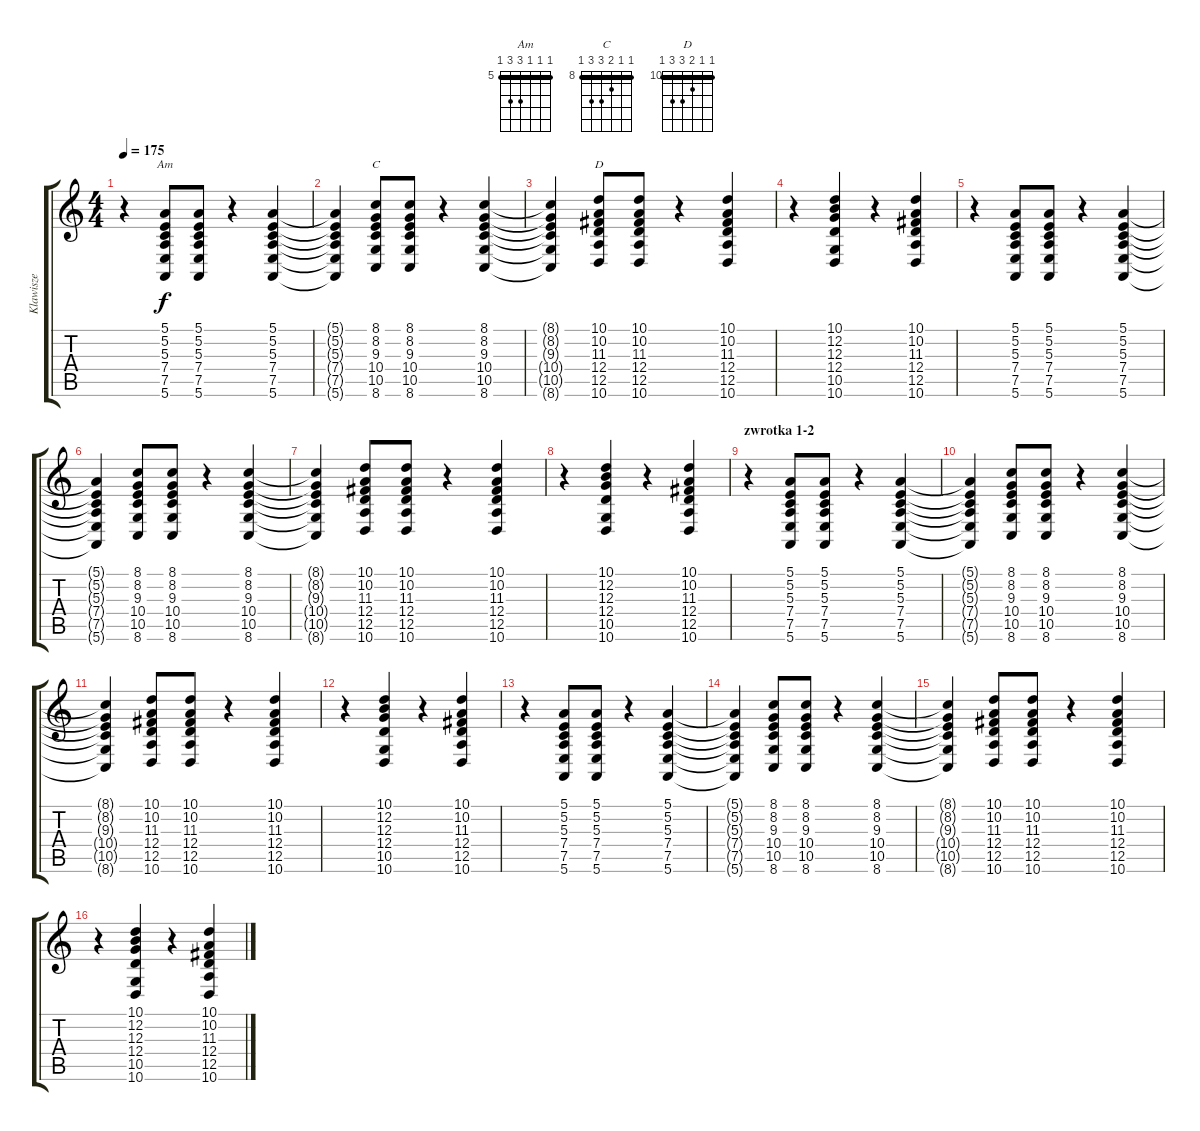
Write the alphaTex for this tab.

\track ("Klawisze" "Klawisze") {instrument acousticgrandpiano}
\staff {score tabs}
\tuning (E4 B3 G3 D3 A2 E2) {hide}
\chord ("Am" 5 5 5 7 7 5) {firstfret 5 barre 5}
\chord ("C" 8 8 9 10 10 8) {firstfret 8 barre 8}
\chord ("D" 10 10 11 12 12 10) {firstfret 10 barre 10}
\ts (4 4)
\tempo 175
\clef g2
\ks c
r.4{dy f} (5.1 5.2 5.3 7.4 7.5 5.6).8{ch "Am"} (5.1 5.2 5.3 7.4 7.5 5.6).8 r.4 (5.1 5.2 5.3 7.4 7.5 5.6).4 |
(5.1{t} 5.2{t} 5.3{t} 7.4{t} 7.5{t} 5.6{t}).4 (8.1 8.2 9.3 10.4 10.5 8.6).8{ch "C"} (8.1 8.2 9.3 10.4 10.5 8.6).8 r.4 (8.1 8.2 9.3 10.4 10.5 8.6).4 |
(8.1{t} 8.2{t} 9.3{t} 10.4{t} 10.5{t} 8.6{t}).4 (10.1 10.2 11.3 12.4 12.5 10.6).8{ch "D"} (10.1 10.2 11.3 12.4 12.5 10.6).8 r.4 (10.1 10.2 11.3 12.4 12.5 10.6).4 |
r.4 (10.1 12.2 12.3 12.4 10.5 10.6).4 r.4 (10.1 10.2 11.3 12.4 12.5 10.6).4 |
r.4 (5.1 5.2 5.3 7.4 7.5 5.6).8 (5.1 5.2 5.3 7.4 7.5 5.6).8 r.4 (5.1 5.2 5.3 7.4 7.5 5.6).4 |
(5.1{t} 5.2{t} 5.3{t} 7.4{t} 7.5{t} 5.6{t}).4 (8.1 8.2 9.3 10.4 10.5 8.6).8 (8.1 8.2 9.3 10.4 10.5 8.6).8 r.4 (8.1 8.2 9.3 10.4 10.5 8.6).4 |
(8.1{t} 8.2{t} 9.3{t} 10.4{t} 10.5{t} 8.6{t}).4 (10.1 10.2 11.3 12.4 12.5 10.6).8 (10.1 10.2 11.3 12.4 12.5 10.6).8 r.4 (10.1 10.2 11.3 12.4 12.5 10.6).4 |
r.4 (10.1 12.2 12.3 12.4 10.5 10.6).4 r.4 (10.1 10.2 11.3 12.4 12.5 10.6).4 |
\section ("" "zwrotka 1-2")
r.4 (5.1 5.2 5.3 7.4 7.5 5.6).8 (5.1 5.2 5.3 7.4 7.5 5.6).8 r.4 (5.1 5.2 5.3 7.4 7.5 5.6).4 |
(5.1{t} 5.2{t} 5.3{t} 7.4{t} 7.5{t} 5.6{t}).4 (8.1 8.2 9.3 10.4 10.5 8.6).8 (8.1 8.2 9.3 10.4 10.5 8.6).8 r.4 (8.1 8.2 9.3 10.4 10.5 8.6).4 |
(8.1{t} 8.2{t} 9.3{t} 10.4{t} 10.5{t} 8.6{t}).4 (10.1 10.2 11.3 12.4 12.5 10.6).8 (10.1 10.2 11.3 12.4 12.5 10.6).8 r.4 (10.1 10.2 11.3 12.4 12.5 10.6).4 |
r.4 (10.1 12.2 12.3 12.4 10.5 10.6).4 r.4 (10.1 10.2 11.3 12.4 12.5 10.6).4 |
r.4 (5.1 5.2 5.3 7.4 7.5 5.6).8 (5.1 5.2 5.3 7.4 7.5 5.6).8 r.4 (5.1 5.2 5.3 7.4 7.5 5.6).4 |
(5.1{t} 5.2{t} 5.3{t} 7.4{t} 7.5{t} 5.6{t}).4 (8.1 8.2 9.3 10.4 10.5 8.6).8 (8.1 8.2 9.3 10.4 10.5 8.6).8 r.4 (8.1 8.2 9.3 10.4 10.5 8.6).4 |
(8.1{t} 8.2{t} 9.3{t} 10.4{t} 10.5{t} 8.6{t}).4 (10.1 10.2 11.3 12.4 12.5 10.6).8 (10.1 10.2 11.3 12.4 12.5 10.6).8 r.4 (10.1 10.2 11.3 12.4 12.5 10.6).4 |
r.4 (10.1 12.2 12.3 12.4 10.5 10.6).4 r.4 (10.1 10.2 11.3 12.4 12.5 10.6).4
